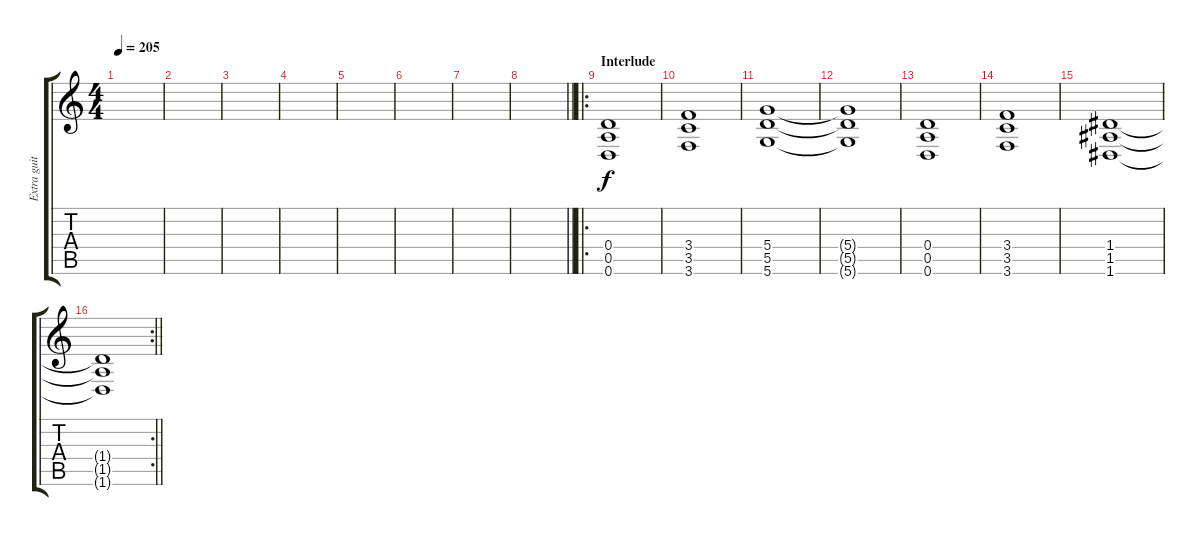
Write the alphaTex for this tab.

\track ("Extra guitar/Solo" "Extra guit") {instrument overdrivenguitar}
\staff {score tabs}
\tuning (E4 B3 G3 D3 A2 D2) {hide}
\ts (4 4)
\tempo 205
\clef g2
\ks c
|
|
|
|
|
|
|
\barLineRight lightlight
|
\ro
\section ("" "Interlude")
(0.4 0.5 0.6).1 |
(3.4 3.5 3.6).1 |
(5.4 5.5 5.6).1 |
(5.4{t} 5.5{t} 5.6{t}).1 |
(0.4 0.5 0.6).1 |
(3.4 3.5 3.6).1 |
(1.4 1.5 1.6).1 |
\rc 2
\barLineRight lightlight
(1.4{t} 1.5{t} 1.6{t}).1
